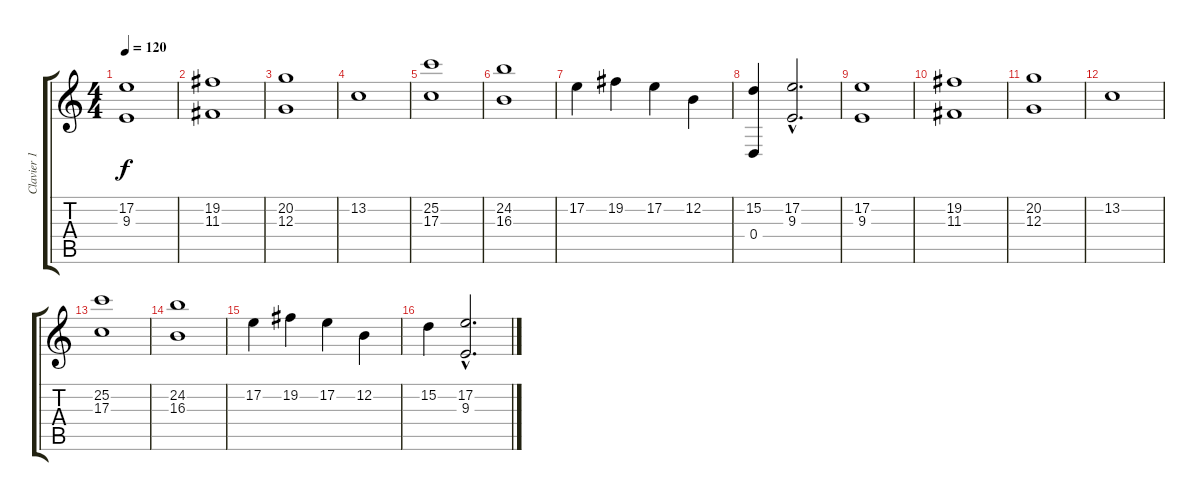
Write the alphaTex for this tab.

\track ("Clavier 1" "Clavier 1") {instrument voiceoohs}
\staff {score tabs}
\tuning (E4 B3 G3 D3 A2 E2) {hide}
\ts (4 4)
\tempo 120
\clef g2
\ks c
(17.2 9.3).1{dy f} |
(19.2 11.3).1 |
(20.2 12.3).1 |
13.2.1 |
(25.2 17.3).1 |
(24.2 16.3).1 |
17.2.4 19.2.4 17.2.4 12.2.4 |
(15.2 0.4).4 (17.2{hac} 9.3{hac}).2{d} |
(17.2 9.3).1 |
(19.2 11.3).1 |
(20.2 12.3).1 |
13.2.1 |
(25.2 17.3).1 |
(24.2 16.3).1 |
17.2.4 19.2.4 17.2.4 12.2.4 |
15.2.4 (17.2{hac} 9.3{hac}).2{d}
